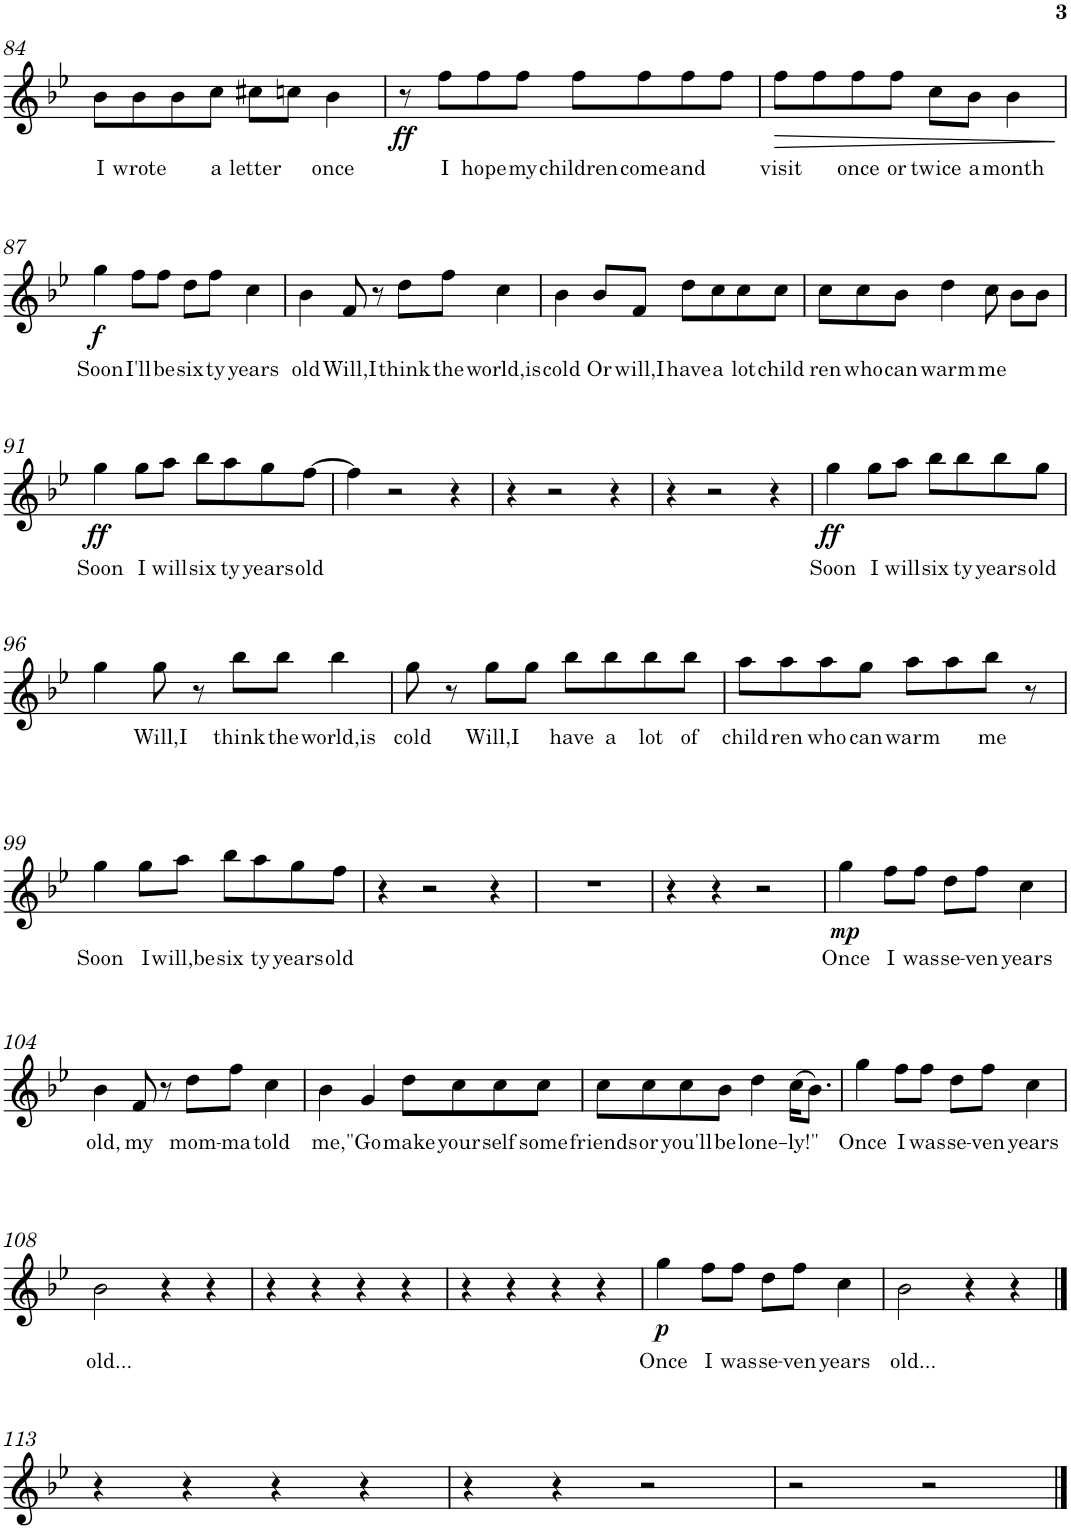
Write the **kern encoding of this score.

**kern	**text	**dynam
*part1	*part1	*part1
*staff1	*staff1	*staff1
*I"Piano	*	*
*I'Pno.	*	*
!!LO:PB:g=z
*clefG2	*	*
*k[b-e-]	*	*
*M4/4	*	*
=84	=84	=84
!	!LO:LY:b	!
8b-\L	I	.
!	!LO:LY:b	!
8b-\	wrote	.
8b-\	.	.
!	!LO:LY:b	!
8cc\J	a	.
!	!LO:LY:b	!
8cc#X\L	letter	.
8ccn\J	.	.
!	!LO:LY:b	!
4b-\	once	.
=85	=85	=85
!	!	!LO:DY:b
8r	.	ff
!	!LO:LY:b	!
8ff\L	I	.
!	!LO:LY:b	!
8ff\	hope	.
!	!LO:LY:b	!
8ff\J	my	.
!	!LO:LY:b	!
8ff\L	children	.
!	!LO:LY:b	!
8ff\	come	.
!	!LO:LY:b	!
8ff\	and	.
8ff\J	.	.
=86	=86	=86
!	!LO:LY:b	!LO:HP:b
8ff\L	visit	>
8ff\	.	.
!	!LO:LY:b	!
8ff\	once	.
!	!LO:LY:b	!
8ff\J	or	.
!	!LO:LY:b	!
8cc\L	twice	.
!	!LO:LY:b	!
8b-\J	a	.
!	!LO:LY:b	!
4b-\	month	.
.	.	]
!!LO:LB:g=z
=87	=87	=87
!	!LO:LY:b	!LO:DY:b
4gg\	Soon	f
!	!LO:LY:b	!
8ff\L	I'll	.
!	!LO:LY:b	!
8ff\J	be	.
!	!LO:LY:b	!
8dd\L	six	.
!	!LO:LY:b	!
8ff\J	ty	.
!	!LO:LY:b	!
4cc\	years	.
=88	=88	=88
!	!LO:LY:b	!
4b-\	old	.
!	!LO:LY:b	!
8f/	Will,I	.
8r	.	.
!	!LO:LY:b	!
8dd\L	think	.
!	!LO:LY:b	!
8ff\J	the	.
!	!LO:LY:b	!
4cc\	world,is	.
=89	=89	=89
!	!LO:LY:b	!
4b-\	cold	.
!	!LO:LY:b	!
8b-/L	Or	.
!	!LO:LY:b	!
8f/J	will,I	.
!	!LO:LY:b	!
8dd\L	have	.
!	!LO:LY:b	!
8cc\	a	.
!	!LO:LY:b	!
8cc\	lot	.
!	!LO:LY:b	!
8cc\J	child	.
=90	=90	=90
!	!LO:LY:b	!
8cc\L	ren	.
!	!LO:LY:b	!
8cc\	who	.
!	!LO:LY:b	!
8b-\J	can	.
!	!LO:LY:b	!
4dd\	warm	.
!	!LO:LY:b	!
8cc\	me	.
8b-\L	.	.
8b-\J	.	.
!!LO:LB:g=z
=91	=91	=91
!	!LO:LY:b	!LO:DY:b
4gg\	Soon	ff
!	!LO:LY:b	!
8gg\L	I	.
!	!LO:LY:b	!
8aa\J	will	.
!	!LO:LY:b	!
8bb-\L	six	.
!	!LO:LY:b	!
8aa\	ty	.
!	!LO:LY:b	!
8gg\	years	.
!	!LO:LY:b	!
[8ff\J	old	.
=92	=92	=92
4ff\]	.	.
2r	.	.
4r	.	.
=93	=93	=93
4r	.	.
2r	.	.
4r	.	.
=94	=94	=94
4r	.	.
2r	.	.
4r	.	.
=95	=95	=95
!	!LO:LY:b	!LO:DY:b
4gg\	Soon	ff
!	!LO:LY:b	!
8gg\L	I	.
!	!LO:LY:b	!
8aa\J	will	.
!	!LO:LY:b	!
8bb-\L	six	.
!	!LO:LY:b	!
8bb-\	ty	.
!	!LO:LY:b	!
8bb-\	years	.
!	!LO:LY:b	!
8gg\J	old	.
!!LO:LB:g=z
=96	=96	=96
4gg\	.	.
!	!LO:LY:b	!
8gg\	Will,I	.
8r	.	.
!	!LO:LY:b	!
8bb-\L	think	.
!	!LO:LY:b	!
8bb-\J	the	.
!	!LO:LY:b	!
4bb-\	world,is	.
=97	=97	=97
!	!LO:LY:b	!
8gg\	cold	.
8r	.	.
!	!LO:LY:b	!
8gg\L	Will,I	.
8gg\J	.	.
!	!LO:LY:b	!
8bb-\L	have	.
!	!LO:LY:b	!
8bb-\	a	.
!	!LO:LY:b	!
8bb-\	lot	.
!	!LO:LY:b	!
8bb-\J	of	.
=98	=98	=98
!	!LO:LY:b	!
8aa\L	child	.
!	!LO:LY:b	!
8aa\	ren	.
!	!LO:LY:b	!
8aa\	who	.
!	!LO:LY:b	!
8gg\J	can	.
!	!LO:LY:b	!
8aa\L	warm	.
8aa\	.	.
!	!LO:LY:b	!
8bb-\J	me	.
8r	.	.
!!LO:LB:g=z
=99	=99	=99
!	!LO:LY:b	!
4gg\	Soon	.
!	!LO:LY:b	!
8gg\L	I	.
!	!LO:LY:b	!
8aa\J	will,be	.
!	!LO:LY:b	!
8bb-\L	six	.
!	!LO:LY:b	!
8aa\	ty	.
!	!LO:LY:b	!
8gg\	years	.
!	!LO:LY:b	!
8ff\J	old	.
=100	=100	=100
4r	.	.
2r	.	.
4r	.	.
=101	=101	=101
1r	.	.
=102	=102	=102
4r	.	.
4r	.	.
2r	.	.
=103	=103	=103
!	!LO:LY:b	!LO:DY:b
4gg\	Once	mp
!	!LO:LY:b	!
8ff\L	I	.
!	!LO:LY:b	!
8ff\J	was	.
!	!LO:LY:b	!
8dd\L	se-	.
!	!LO:LY:b	!
8ff\J	-ven	.
!	!LO:LY:b	!
4cc\	years	.
!!LO:LB:g=z
=104	=104	=104
!	!LO:LY:b	!
4b-\	old,	.
!	!LO:LY:b	!
8f/	my	.
8r	.	.
!	!LO:LY:b	!
8dd\L	mom-	.
!	!LO:LY:b	!
8ff\J	-ma	.
!	!LO:LY:b	!
4cc\	told	.
=105	=105	=105
!	!LO:LY:b	!
4b-\	me,	.
!	!LO:LY:b	!
4g/	"Go	.
!	!LO:LY:b	!
8dd\L	make	.
!	!LO:LY:b	!
8cc\	your	.
!	!LO:LY:b	!
8cc\	self	.
!	!LO:LY:b	!
8cc\J	some	.
=106	=106	=106
!	!LO:LY:b	!
8cc\L	friends	.
!	!LO:LY:b	!
8cc\	or	.
!	!LO:LY:b	!
8cc\	you'll	.
!	!LO:LY:b	!
8b-\J	be	.
!	!LO:LY:b	!
4dd\	lone-	.
!	!LO:LY:b	!
(>16cc\KL	-ly!"	.
8.b-\J)	.	.
=107	=107	=107
!	!LO:LY:b	!
4gg\	Once	.
!	!LO:LY:b	!
8ff\L	I	.
!	!LO:LY:b	!
8ff\J	was	.
!	!LO:LY:b	!
8dd\L	se-	.
!	!LO:LY:b	!
8ff\J	-ven	.
!	!LO:LY:b	!
4cc\	years	.
!!LO:LB:g=z
=108	=108	=108
!	!LO:LY:b	!
2b-\	old...	.
4r	.	.
4r	.	.
=109	=109	=109
4r	.	.
4r	.	.
4r	.	.
4r	.	.
=110	=110	=110
4r	.	.
4r	.	.
4r	.	.
4r	.	.
=111	=111	=111
!	!LO:LY:b	!LO:DY:b
4gg\	Once	p
!	!LO:LY:b	!
8ff\L	I	.
!	!LO:LY:b	!
8ff\J	was	.
!	!LO:LY:b	!
8dd\L	se-	.
!	!LO:LY:b	!
8ff\J	-ven	.
!	!LO:LY:b	!
4cc\	years	.
=112	=112	=112
!	!LO:LY:b	!
2b-\	old...	.
4r	.	.
4r	.	.
!!LO:LB:g=z
==113	==113	==113
4r	.	.
4r	.	.
4r	.	.
4r	.	.
=114	=114	=114
4r	.	.
4r	.	.
2r	.	.
=115	=115	=115
2r	.	.
2r	.	.
==	==	==
*-	*-	*-
